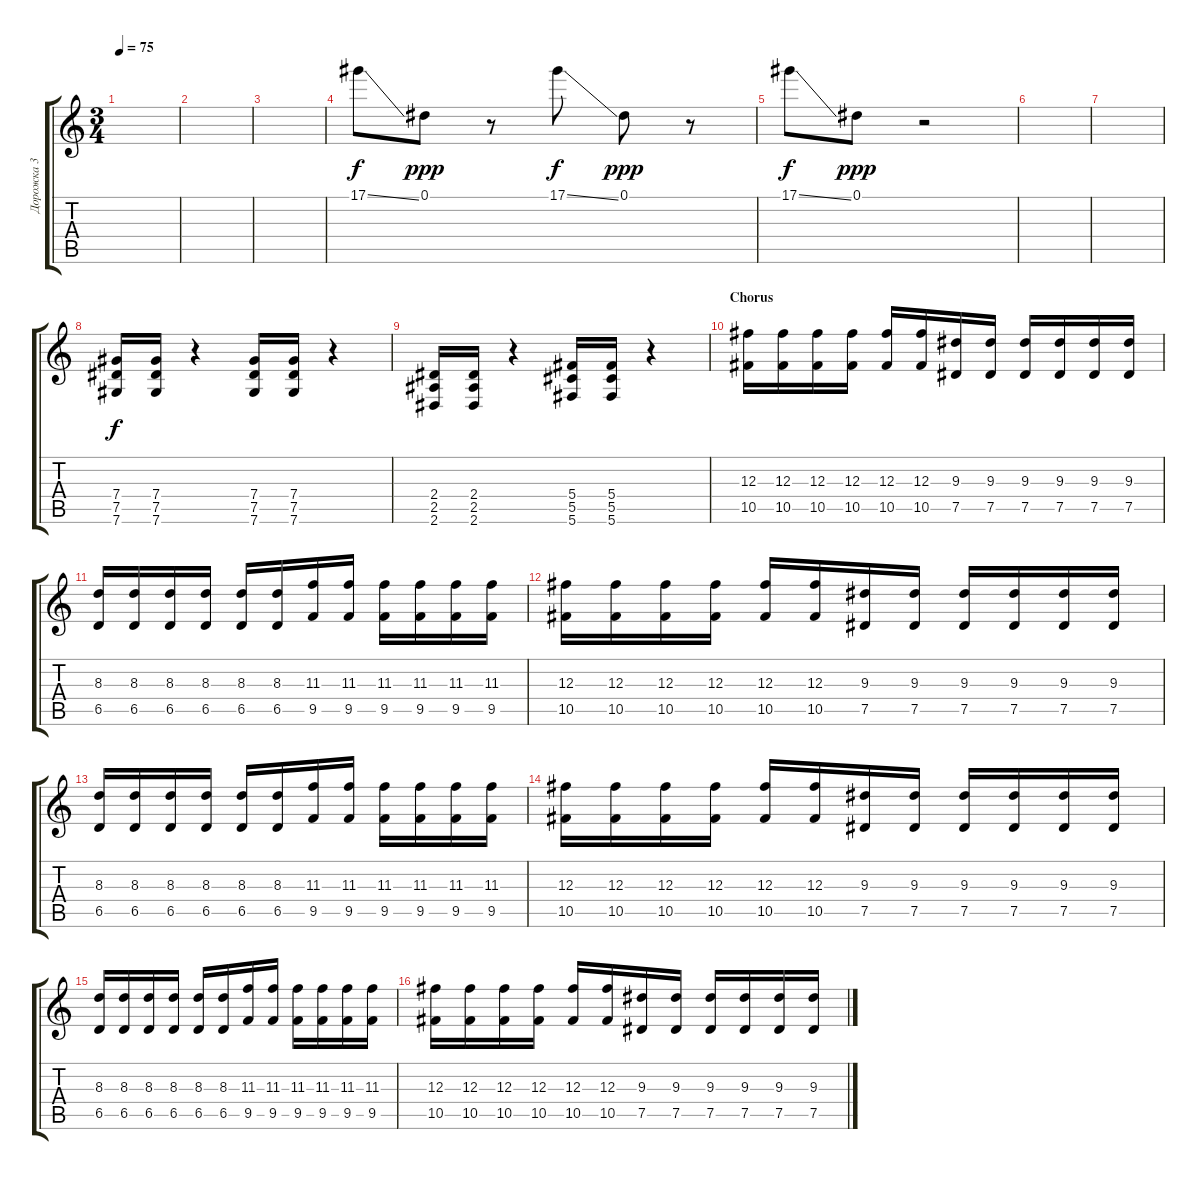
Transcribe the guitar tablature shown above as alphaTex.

\track ("Дорожка 3" "Дорожка 3") {instrument distortionguitar}
\staff {score tabs}
\tuning (Eb4 Bb3 Gb3 Db3 Ab2 Db2) {hide}
\ts (3 4)
\tempo 75
\clef g2
\ks c
|
|
|
17.1{ss}.8 0.1.8{dy ppp} r.8 17.1{ss}.8{dy f} 0.1.8{dy ppp} r.8 |
17.1{ss}.8{dy f} 0.1.8{dy ppp} r.2 |
|
|
(7.4 7.5 7.6).16{dy f} (7.4 7.5 7.6).16 r.4 (7.4 7.5 7.6).16 (7.4 7.5 7.6).16 r.4 |
(2.4 2.5 2.6).16 (2.4 2.5 2.6).16 r.4 (5.4 5.5 5.6).16 (5.4 5.5 5.6).16 r.4 |
\section ("" "Chorus")
(12.3 10.5).16 (12.3 10.5).16 (12.3 10.5).16 (12.3 10.5).16 (12.3 10.5).16 (12.3 10.5).16 (9.3 7.5).16 (9.3 7.5).16 (9.3 7.5).16 (9.3 7.5).16 (9.3 7.5).16 (9.3 7.5).16 |
(8.3 6.5).16 (8.3 6.5).16 (8.3 6.5).16 (8.3 6.5).16 (8.3 6.5).16 (8.3 6.5).16 (11.3 9.5).16 (11.3 9.5).16 (11.3 9.5).16 (11.3 9.5).16 (11.3 9.5).16 (11.3 9.5).16 |
(12.3 10.5).16 (12.3 10.5).16 (12.3 10.5).16 (12.3 10.5).16 (12.3 10.5).16 (12.3 10.5).16 (9.3 7.5).16 (9.3 7.5).16 (9.3 7.5).16 (9.3 7.5).16 (9.3 7.5).16 (9.3 7.5).16 |
(8.3 6.5).16 (8.3 6.5).16 (8.3 6.5).16 (8.3 6.5).16 (8.3 6.5).16 (8.3 6.5).16 (11.3 9.5).16 (11.3 9.5).16 (11.3 9.5).16 (11.3 9.5).16 (11.3 9.5).16 (11.3 9.5).16 |
(12.3 10.5).16 (12.3 10.5).16 (12.3 10.5).16 (12.3 10.5).16 (12.3 10.5).16 (12.3 10.5).16 (9.3 7.5).16 (9.3 7.5).16 (9.3 7.5).16 (9.3 7.5).16 (9.3 7.5).16 (9.3 7.5).16 |
(8.3 6.5).16 (8.3 6.5).16 (8.3 6.5).16 (8.3 6.5).16 (8.3 6.5).16 (8.3 6.5).16 (11.3 9.5).16 (11.3 9.5).16 (11.3 9.5).16 (11.3 9.5).16 (11.3 9.5).16 (11.3 9.5).16 |
(12.3 10.5).16 (12.3 10.5).16 (12.3 10.5).16 (12.3 10.5).16 (12.3 10.5).16 (12.3 10.5).16 (9.3 7.5).16 (9.3 7.5).16 (9.3 7.5).16 (9.3 7.5).16 (9.3 7.5).16 (9.3 7.5).16
